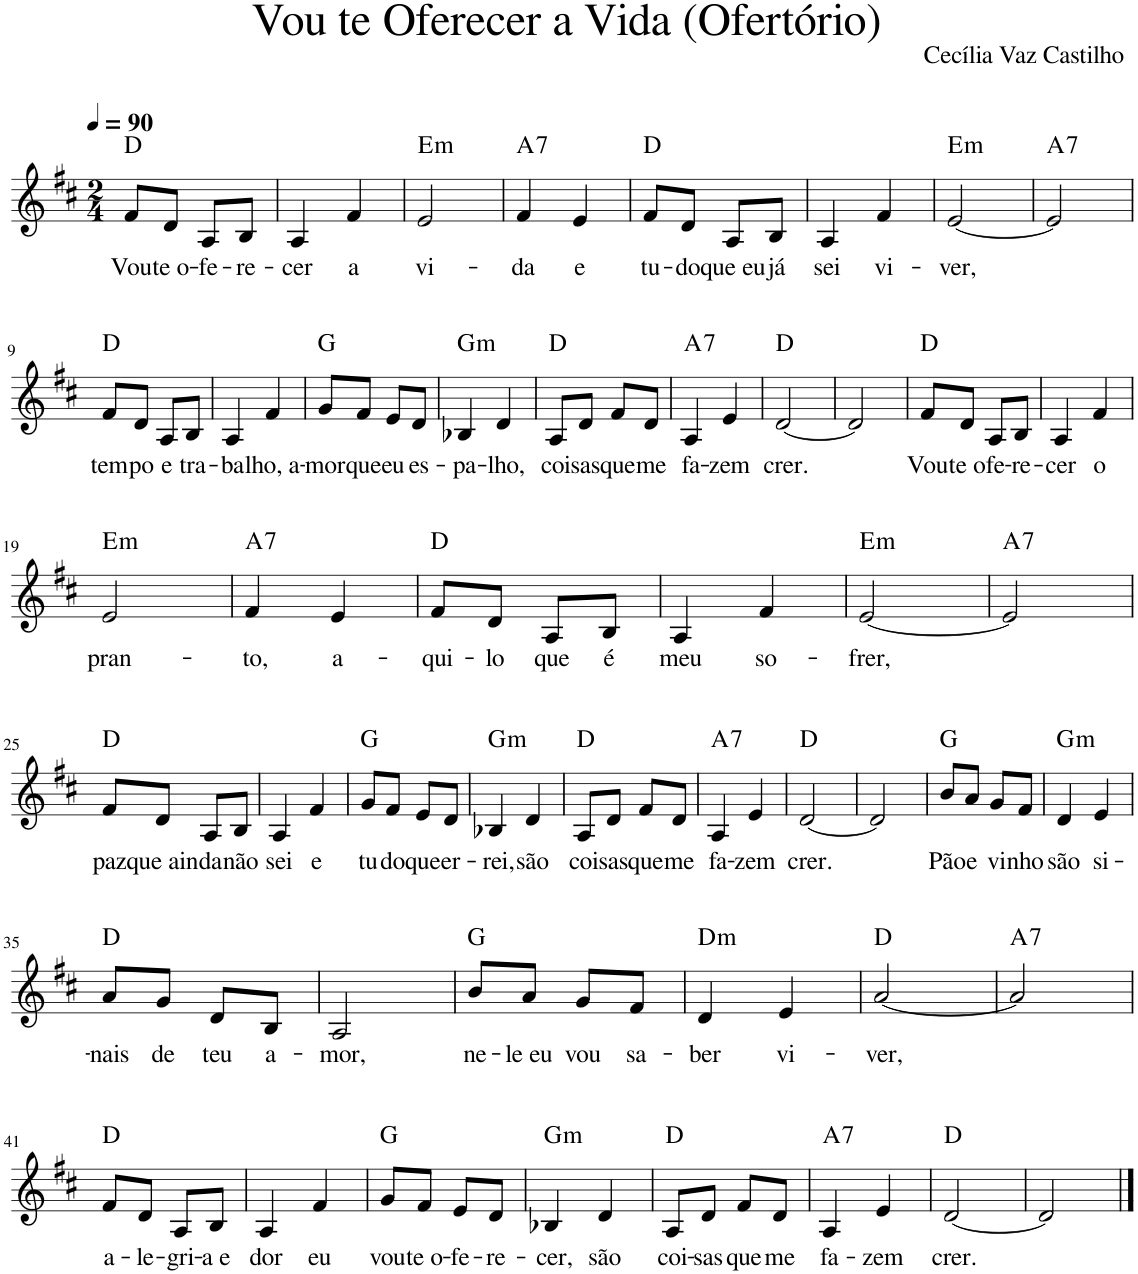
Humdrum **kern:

**kern	**text	**harte
*part1	*part1	*part1
*staff1	*staff1	*
*I"Voz	*	*
*I'Vo.	*	*
!!LO:PB:g=z
*clefG2	*	*
*k[f#c#]	*	*
*M2/4	*	*
*MM90	*	*
=1	=1	=1
!LO:TX:a:t=Vou te Oferecer a Vida (Ofertório)	!	!
!LO:TX:a:t=Cecília Vaz Castilho	!	!
!	!LO:LY:b	!
8f#/L	Vou	D:maj
!	!LO:LY:b	!
8d/J	te o-	.
!	!LO:LY:b	!
8A/L	-fe-	.
!	!LO:LY:b	!
8B/J	-re-	.
=2	=2	=2
!	!LO:LY:b	!
4A/	-cer	.
!	!LO:LY:b	!
4f#/	a	.
=3	=3	=3
!	!LO:LY:b	!LO:H:kt=m
2e/	vi-	E:min
=4	=4	=4
!	!LO:LY:b	!LO:H:kt=7
4f#/	-da	A:7
!	!LO:LY:b	!
4e/	e	.
=5	=5	=5
!	!LO:LY:b	!
8f#/L	tu-	D:maj
!	!LO:LY:b	!
8d/J	-do	.
!	!LO:LY:b	!
8A/L	que eu	.
!	!LO:LY:b	!
8B/J	já	.
=6	=6	=6
!	!LO:LY:b	!
4A/	sei	.
!	!LO:LY:b	!
4f#/	vi-	.
=7	=7	=7
!	!LO:LY:b	!LO:H:kt=m
[2e/	-ver,	E:min
=8	=8	=8
!	!	!LO:H:kt=7
2e/]	.	A:7
!!LO:LB:g=z
=9	=9	=9
!	!LO:LY:b	!
8f#/L	tem-	D:maj
!	!LO:LY:b	!
8d/J	-po	.
!	!LO:LY:b	!
8A/L	e	.
!	!LO:LY:b	!
8B/J	tra-	.
=10	=10	=10
!	!LO:LY:b	!
4A/	-ba-	.
!	!LO:LY:b	!
4f#/	-lho, a-	.
=11	=11	=11
!	!LO:LY:b	!
8g/L	-mor	G:maj
!	!LO:LY:b	!
8f#/J	que	.
!	!LO:LY:b	!
8e/L	eu	.
!	!LO:LY:b	!
8d/J	es-	.
=12	=12	=12
!	!LO:LY:b	!LO:H:kt=m
4B-X/	-pa-	G:min
!	!LO:LY:b	!
4d/	-lho,	.
=13	=13	=13
!	!LO:LY:b	!
8A/L	coi-	D:maj
!	!LO:LY:b	!
8d/J	-sas	.
!	!LO:LY:b	!
8f#/L	que	.
!	!LO:LY:b	!
8d/J	me	.
=14	=14	=14
!	!LO:LY:b	!LO:H:kt=7
4A/	fa-	A:7
!	!LO:LY:b	!
4e/	-zem	.
=15	=15	=15
!	!LO:LY:b	!
[2d/	crer.	D:maj
=16	=16	=16
2d/]	.	.
=17	=17	=17
!	!LO:LY:b	!
8f#/L	Vou	D:maj
!	!LO:LY:b	!
8d/J	te o-	.
!	!LO:LY:b	!
8A/L	-fe-	.
!	!LO:LY:b	!
8B/J	-re-	.
=18	=18	=18
!	!LO:LY:b	!
4A/	-cer	.
!	!LO:LY:b	!
4f#/	o	.
!!LO:LB:g=z
=19	=19	=19
!	!LO:LY:b	!LO:H:kt=m
2e/	pran-	E:min
=20	=20	=20
!	!LO:LY:b	!LO:H:kt=7
4f#/	-to,	A:7
!	!LO:LY:b	!
4e/	a-	.
=21	=21	=21
!	!LO:LY:b	!
8f#/L	-qui-	D:maj
!	!LO:LY:b	!
8d/J	-lo	.
!	!LO:LY:b	!
8A/L	que	.
!	!LO:LY:b	!
8B/J	é	.
=22	=22	=22
!	!LO:LY:b	!
4A/	meu	.
!	!LO:LY:b	!
4f#/	so-	.
=23	=23	=23
!	!LO:LY:b	!LO:H:kt=m
[2e/	-frer,	E:min
=24	=24	=24
!	!	!LO:H:kt=7
2e/]	.	A:7
!!LO:LB:g=z
=25	=25	=25
!	!LO:LY:b	!
8f#/L	paz	D:maj
!	!LO:LY:b	!
8d/J	que ain-	.
!	!LO:LY:b	!
8A/L	-da	.
!	!LO:LY:b	!
8B/J	não	.
=26	=26	=26
!	!LO:LY:b	!
4A/	sei	.
!	!LO:LY:b	!
4f#/	e	.
=27	=27	=27
!	!LO:LY:b	!
8g/L	tu-	G:maj
!	!LO:LY:b	!
8f#/J	-do	.
!	!LO:LY:b	!
8e/L	que	.
!	!LO:LY:b	!
8d/J	er-	.
=28	=28	=28
!	!LO:LY:b	!LO:H:kt=m
4B-X/	-rei,	G:min
!	!LO:LY:b	!
4d/	são	.
=29	=29	=29
!	!LO:LY:b	!
8A/L	coi-	D:maj
!	!LO:LY:b	!
8d/J	-sas	.
!	!LO:LY:b	!
8f#/L	que	.
!	!LO:LY:b	!
8d/J	me	.
=30	=30	=30
!	!LO:LY:b	!LO:H:kt=7
4A/	fa-	A:7
!	!LO:LY:b	!
4e/	-zem	.
=31	=31	=31
!	!LO:LY:b	!
[2d/	crer.	D:maj
=32	=32	=32
2d/]	.	.
=33	=33	=33
!	!LO:LY:b	!
8b/L	Pão	G:maj
!	!LO:LY:b	!
8a/J	e	.
!	!LO:LY:b	!
8g/L	vi-	.
!	!LO:LY:b	!
8f#/J	-nho	.
=34	=34	=34
!	!LO:LY:b	!LO:H:kt=m
4d/	são	G:min
!	!LO:LY:b	!
4e/	si-	.
!!LO:LB:g=z
=35	=35	=35
!	!LO:LY:b	!
8a/L	-nais	D:maj
!	!LO:LY:b	!
8g/J	de	.
!	!LO:LY:b	!
8d/L	teu	.
!	!LO:LY:b	!
8B/J	a-	.
=36	=36	=36
!	!LO:LY:b	!
2A/	-mor,	.
=37	=37	=37
!	!LO:LY:b	!
8b/L	ne-	G:maj
!	!LO:LY:b	!
8a/J	-le eu	.
!	!LO:LY:b	!
8g/L	vou	.
!	!LO:LY:b	!
8f#/J	sa-	.
=38	=38	=38
!	!LO:LY:b	!LO:H:kt=m
4d/	-ber	D:min
!	!LO:LY:b	!
4e/	vi-	.
=39	=39	=39
!	!LO:LY:b	!
[2a/	-ver,	D:maj
=40	=40	=40
!	!	!LO:H:kt=7
2a/]	.	A:7
!!LO:LB:g=z
=41	=41	=41
!	!LO:LY:b	!
8f#/L	a-	D:maj
!	!LO:LY:b	!
8d/J	-le-	.
!	!LO:LY:b	!
8A/L	-gri-	.
!	!LO:LY:b	!
8B/J	-a e	.
=42	=42	=42
!	!LO:LY:b	!
4A/	dor	.
!	!LO:LY:b	!
4f#/	eu	.
=43	=43	=43
!	!LO:LY:b	!
8g/L	vou	G:maj
!	!LO:LY:b	!
8f#/J	te o-	.
!	!LO:LY:b	!
8e/L	-fe-	.
!	!LO:LY:b	!
8d/J	-re-	.
=44	=44	=44
!	!LO:LY:b	!LO:H:kt=m
4B-X/	-cer,	G:min
!	!LO:LY:b	!
4d/	são	.
=45	=45	=45
!	!LO:LY:b	!
8A/L	coi-	D:maj
!	!LO:LY:b	!
8d/J	-sas	.
!	!LO:LY:b	!
8f#/L	que	.
!	!LO:LY:b	!
8d/J	me	.
=46	=46	=46
!	!LO:LY:b	!LO:H:kt=7
4A/	fa-	A:7
!	!LO:LY:b	!
4e/	-zem	.
=47	=47	=47
!	!LO:LY:b	!
[2d/	crer.	D:maj
=48	=48	=48
2d/]	.	.
==	==	==
*-	*-	*-
